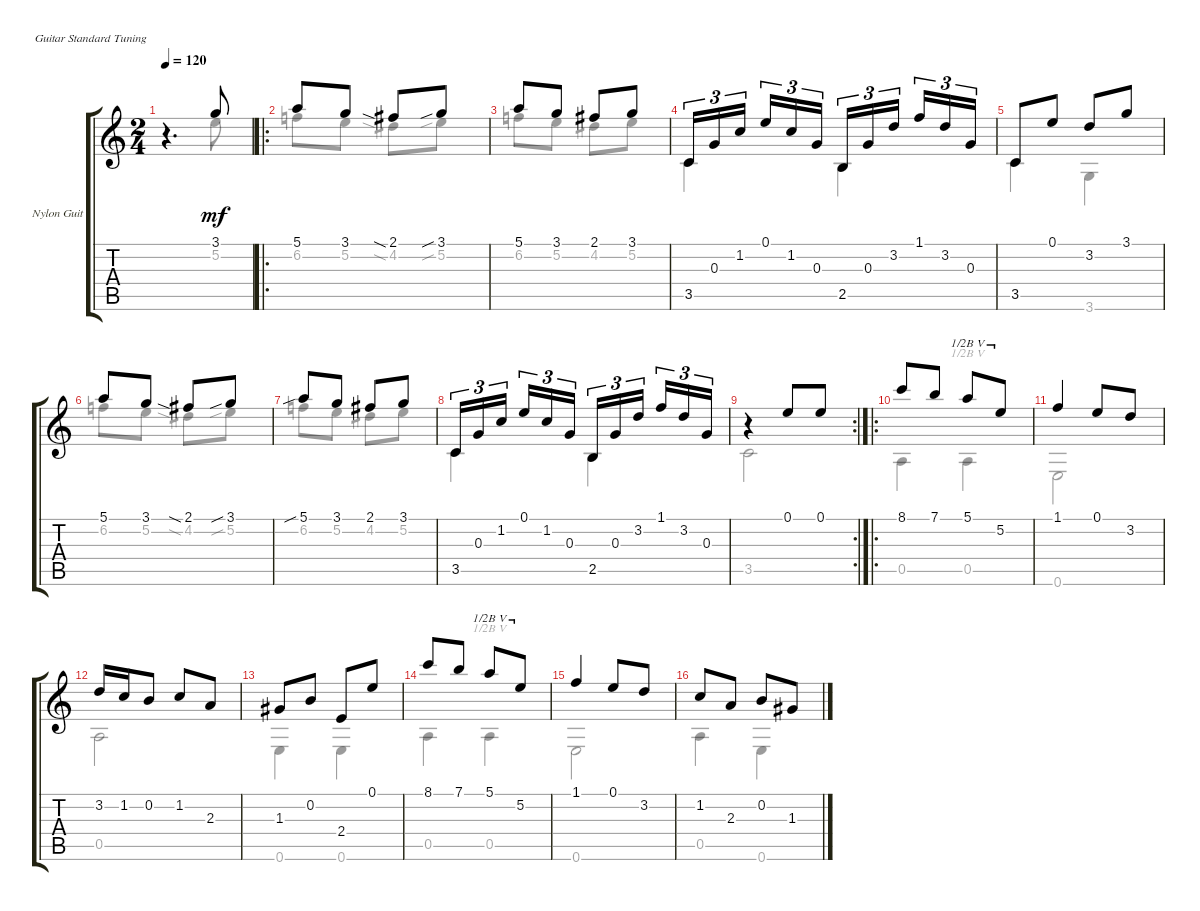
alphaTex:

\defaultSystemsLayout 4
\bracketExtendMode groupsimilarinstruments
\firstSystemTrackNameOrientation horizontal
\otherSystemsTrackNameOrientation horizontal
\track ("Nylon Guitar" "Nylon Guit") {instrument acousticguitarsteel}
\staff {score tabs}
\tuning (E4 B3 G3 D3 A2 E2)
\voice
\ts (2 4)
\tempo 120
\clef g2
\ks aminor
r.4{d dy mf instrument acousticguitarsteel} 3.1.8 |
\ro
5.1.8 3.1.8 2.1{sia}.8 3.1{sib}.8 |
5.1.8 3.1.8 2.1.8 3.1.8 |
3.5.16{tu (3 2)} 0.3.16{tu (3 2)} 1.2.16{tu (3 2)} 0.1.16{tu (3 2)} 1.2.16{tu (3 2)} 0.3.16{tu (3 2)} 2.5.16{tu (3 2)} 0.3.16{tu (3 2)} 3.2.16{tu (3 2)} 1.1.16{tu (3 2)} 3.2.16{tu (3 2)} 0.3.16{tu (3 2)} |
3.5.8 0.1.8 3.2.8 3.1.8 |
5.1.8 3.1.8 2.1{sia}.8 3.1{sib}.8 |
5.1{sib}.8 3.1.8 2.1.8 3.1.8 |
3.5.16{tu (3 2)} 0.3.16{tu (3 2)} 1.2.16{tu (3 2)} 0.1.16{tu (3 2)} 1.2.16{tu (3 2)} 0.3.16{tu (3 2)} 2.5.16{tu (3 2)} 0.3.16{tu (3 2)} 3.2.16{tu (3 2)} 1.1.16{tu (3 2)} 3.2.16{tu (3 2)} 0.3.16{tu (3 2)} |
\rc 2
r.4 0.1.8 0.1.8 |
\ro
8.1.8 7.1.8 5.1.8{barre (5 half)} 5.2.8{barre (5 half)} |
1.1.4 0.1.8 3.2.8 |
3.2.16 1.2.16 0.2.8 1.2.8 2.3.8 |
1.3.8 0.2.8 2.4.8 0.1.8 |
8.1.8 7.1.8 5.1.8{barre (5 half)} 5.2.8{barre (5 half)} |
1.1.4 0.1.8 3.2.8 |
1.2.8 2.3.8 0.2.8 1.3.8
\voice
\clef g2
\ottava regular
\simile none
\ks aminor
r.4{d dy mf} 5.2.8 |
6.2.8 5.2.8 4.2{sia}.8 5.2{sib}.8 |
6.2.8 5.2.8 4.2.8 5.2.8 |
3.5.4 2.5.4 |
3.5.4 3.6.4 |
6.2.8 5.2.8 4.2{sia}.8 5.2{sib}.8 |
6.2.8 5.2.8 4.2.8 5.2.8 |
3.5.4 2.5.4 |
3.5.2 |
0.5.4 0.5.4{barre (5 half)} |
0.6.2 |
0.5.2 |
0.6.4 0.6.4 |
0.5.4 0.5.4{barre (5 half)} |
0.6.2 |
0.5.4 0.6.4
